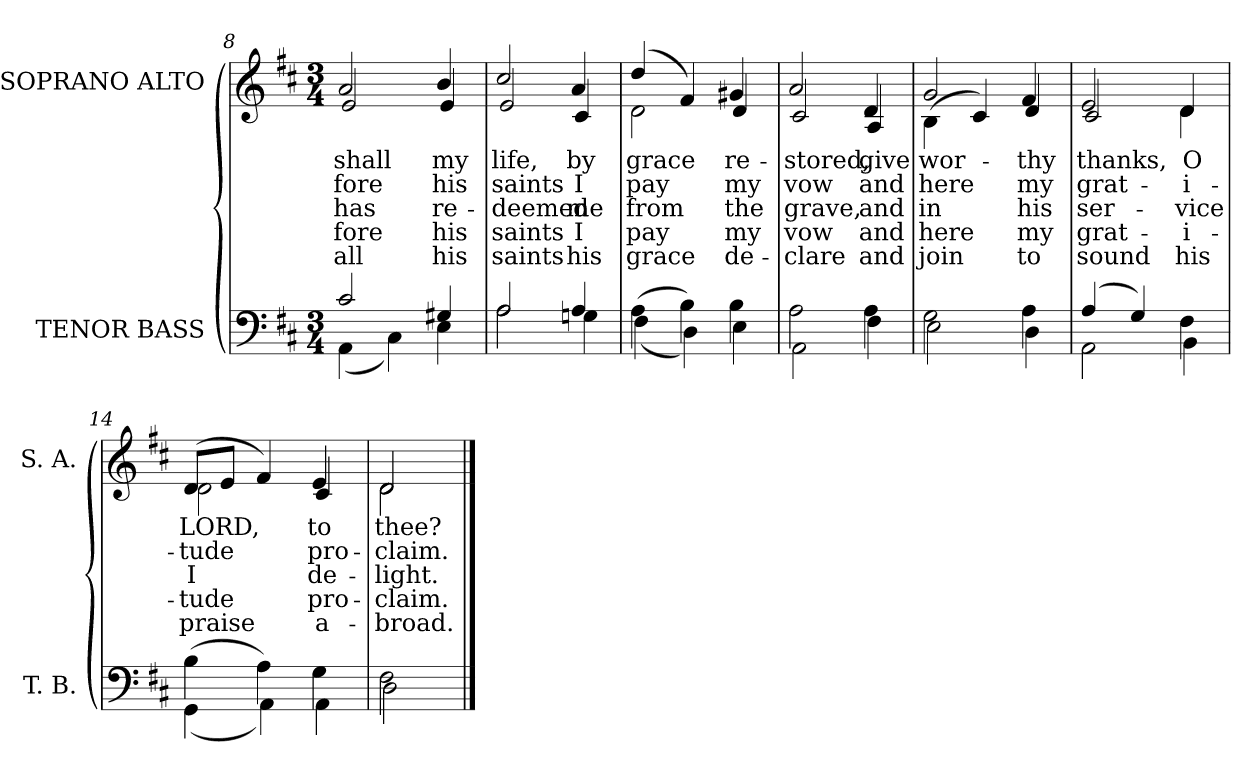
**kern	**kern	**text	**text	**text	**text	**text
*part2	*part1	*part1	*part1	*part1	*part1	*part1
*staff2	*staff1	*staff1	*staff1	*staff1	*staff1	*staff1
*I"TENOR BASS	*I"SOPRANO ALTO	*	*	*	*	*
*I'T. B.	*I'S. A.	*	*	*	*	*
*clefF4	*clefG2	*	*	*	*	*
*k[f#c#]	*k[f#c#]	*	*	*	*	*
*D:	*D:	*	*	*	*	*
*M3/4	*M3/4	*	*	*	*	*
=8	=8	=8	=8	=8	=8	=8
*^	*	*	*	*	*	*
!	!	!	!LO:LY:b:color=#000000	!LO:LY:b:color=#000000	!LO:LY:b:color=#000000	!LO:LY:b:color=#000000	!LO:LY:b:color=#000000
*	*	*^	*	*	*	*	*
2c#i/	(4AAi\	2ai/	2ei/	shall	-fore	has	-fore	all
.	4C#i\)	.	.	.	.	.	.	.
!	!	!	!	!LO:LY:b:color=#000000	!LO:LY:b:color=#000000	!LO:LY:b:color=#000000	!LO:LY:b:color=#000000	!LO:LY:b:color=#000000
4G#Xi/	4Ei\	4bi/	4ei/	my	his	re-	his	his
=9	=9	=9	=9	=9	=9	=9	=9	=9
!	!	!	!	!LO:LY:b:color=#000000	!LO:LY:b:color=#000000	!LO:LY:b:color=#000000	!LO:LY:b:color=#000000	!LO:LY:b:color=#000000
2Ai/	2Ai\	2cc#i/	2ei/	life,	saints	-deemed	saints	saints
!	!	!	!	!LO:LY:b:color=#000000	!LO:LY:b:color=#000000	!LO:LY:b:color=#000000	!LO:LY:b:color=#000000	!LO:LY:b:color=#000000
4Ai/	4Gni\	4ai/	4c#i/	by	I	me	I	his
=10	=10	=10	=10	=10	=10	=10	=10	=10
!	!	!	!	!LO:LY:b:color=#000000	!LO:LY:b:color=#000000	!LO:LY:b:color=#000000	!LO:LY:b:color=#000000	!LO:LY:b:color=#000000
(4Ai\	(4F#i\	(4ddi/	2di\	grace	pay	from	pay	grace
4Bi\)	4Di\)	4f#i/)	.	.	.	.	.	.
!	!	!	!	!LO:LY:b:color=#000000	!LO:LY:b:color=#000000	!LO:LY:b:color=#000000	!LO:LY:b:color=#000000	!LO:LY:b:color=#000000
4Bi\	4Ei\	4g#Xi/	4di/	re-	my	the	my	de-
!!LO:LB:g=z	!!
=11	=11	=11	=11	=11	=11	=11	=11	=11
!	!	!	!	!LO:LY:b:color=#000000	!LO:LY:b:color=#000000	!LO:LY:b:color=#000000	!LO:LY:b:color=#000000	!LO:LY:b:color=#000000
2Ai\	2AAi\	2ai/	2c#i/	-stored,	vow	grave,	vow	-clare
!	!	!	!	!LO:LY:b:color=#000000	!LO:LY:b:color=#000000	!LO:LY:b:color=#000000	!LO:LY:b:color=#000000	!LO:LY:b:color=#000000
4Ai\	4F#i\	4di/	4Ai/	give	and	and	and	and
=12	=12	=12	=12	=12	=12	=12	=12	=12
!	!	!	!	!LO:LY:b:color=#000000	!LO:LY:b:color=#000000	!LO:LY:b:color=#000000	!LO:LY:b:color=#000000	!LO:LY:b:color=#000000
2Gi\	2Ei\	2gi/	(4Bi\	wor-	here	in	here	join
.	.	.	4c#i/)	.	.	.	.	.
!	!	!	!	!LO:LY:b:color=#000000	!LO:LY:b:color=#000000	!LO:LY:b:color=#000000	!LO:LY:b:color=#000000	!LO:LY:b:color=#000000
4Ai\	4Di\	4f#i/	4di/	-thy	my	his	my	to
=13	=13	=13	=13	=13	=13	=13	=13	=13
!	!	!	!	!LO:LY:b:color=#000000	!LO:LY:b:color=#000000	!LO:LY:b:color=#000000	!LO:LY:b:color=#000000	!LO:LY:b:color=#000000
(4Ai/	2AAi\	2ei/	2c#i/	thanks,	grat-	ser-	grat-	sound
4Gi/)	.	.	.	.	.	.	.	.
!	!	!	!	!LO:LY:b:color=#000000	!LO:LY:b:color=#000000	!LO:LY:b:color=#000000	!LO:LY:b:color=#000000	!LO:LY:b:color=#000000
4F#i\	4BBi\	4di/	4di\	O	-i-	-vice	-i-	his
=14	=14	=14	=14	=14	=14	=14	=14	=14
!	!	!	!	!LO:LY:b:color=#000000	!LO:LY:b:color=#000000	!LO:LY:b:color=#000000	!LO:LY:b:color=#000000	!LO:LY:b:color=#000000
(4Bi\	(4GGi\	(8di/L	2di\	LORD,	-tude	I	-tude	praise
.	.	8ei/J	.	.	.	.	.	.
4Ai\)	4AAi\)	4f#i/)	.	.	.	.	.	.
!	!	!	!	!LO:LY:b:color=#000000	!LO:LY:b:color=#000000	!LO:LY:b:color=#000000	!LO:LY:b:color=#000000	!LO:LY:b:color=#000000
4Gi\	4AAi\	4ei/	4c#i/	to	pro-	de-	pro-	a-
=15	=15	=15	=15	=15	=15	=15	=15	=15
!	!	!	!	!LO:LY:b:color=#000000	!LO:LY:b:color=#000000	!LO:LY:b:color=#000000	!LO:LY:b:color=#000000	!LO:LY:b:color=#000000
2F#i\	2Di\	2di/	2di\	thee?	-claim.	-light.	-claim.	-broad.
*v	*v	*	*	*	*	*	*	*
*	*v	*v	*	*	*	*	*
==	==	==	==	==	==	==
*-	*-	*-	*-	*-	*-	*-
